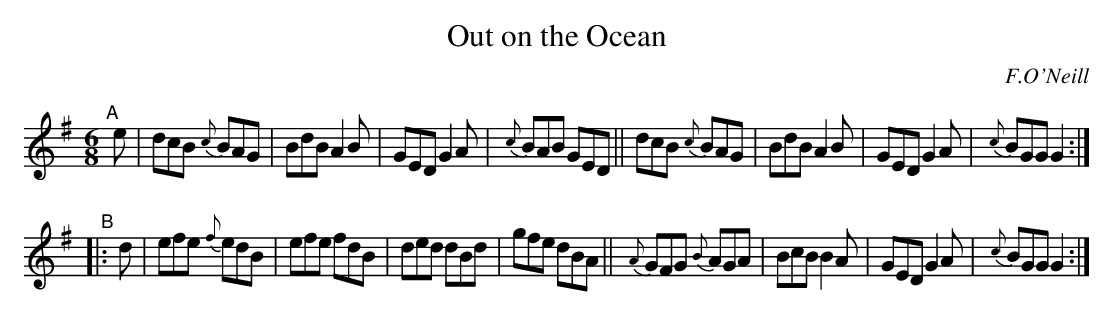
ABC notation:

X:1
T: Out on the Ocean
O: F.O'Neill
M: 6/8
K: G
"^A"[|] e |\
dcB {c}BAG | BdB A2B | GED G2A | {c}BAB GED ||\
dcB {c}BAG | BdB A2B | GED G2A | {c}BGG G2 :|
"^B"|: d |\
efe {f}edB | efe fdB | ded dBd | gfe dBA ||\
{A}GFG {B}AGA | BcB B2A | GED G2A | {c}BGG G2 :|
